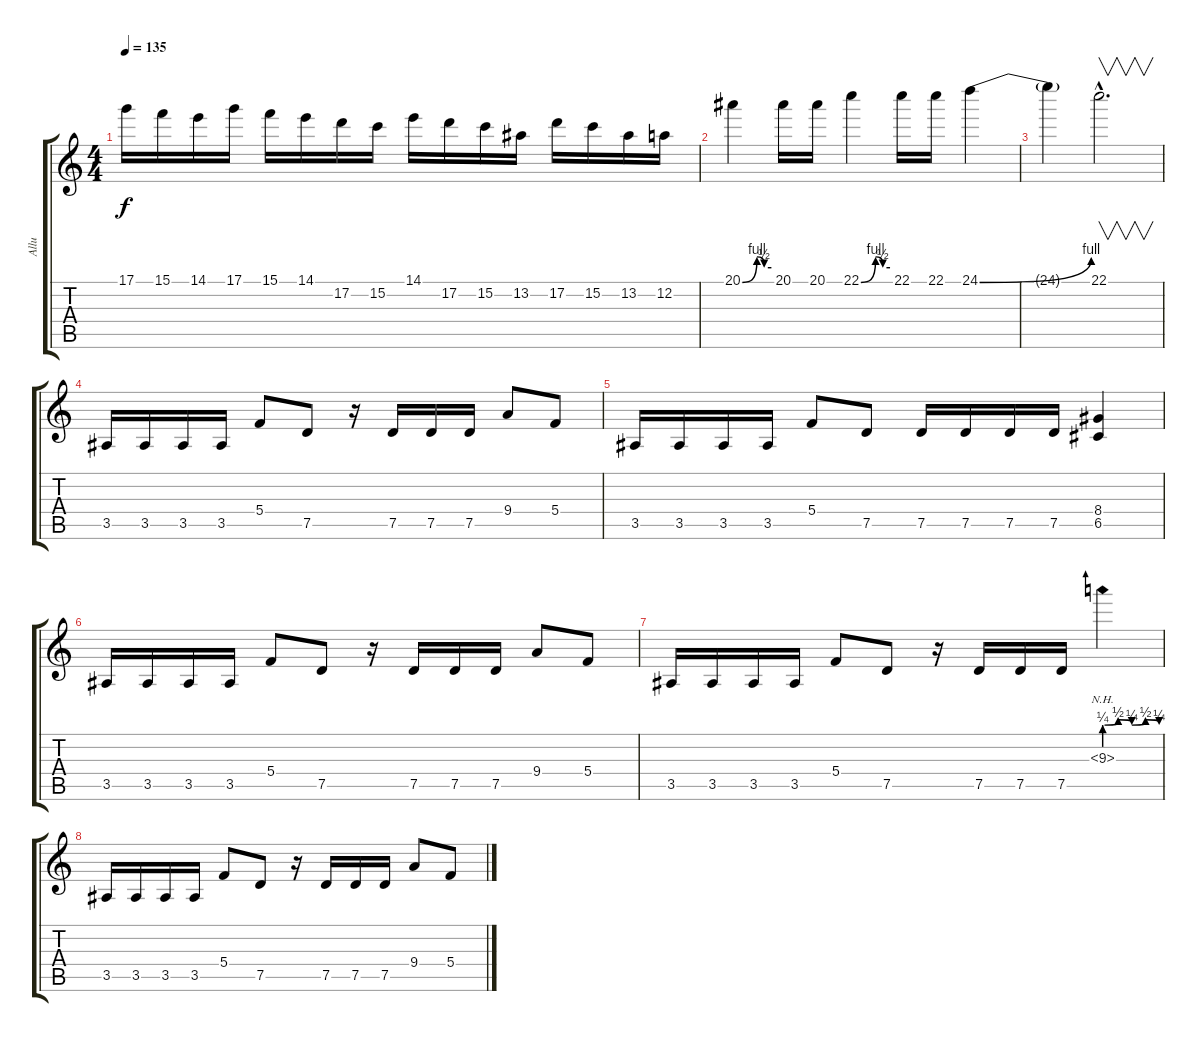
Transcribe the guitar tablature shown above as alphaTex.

\track ("Allu" "Allu") {instrument distortionguitar}
\staff {score tabs}
\tuning (D4 A3 F3 C3 G2 D2) {hide}
\ts (4 4)
\tempo 135
\clef g2
\ks c
17.1.16{dy f} 15.1.16 14.1.16 17.1.16 15.1.16 14.1.16 17.2.16 15.2.16 14.1.16 17.2.16 15.2.16 13.2.16 17.2.16 15.2.16 13.2.16 12.2.16 |
20.1{be (custom 0 0 30 4 45 2 60 2)}.4 20.1.16 20.1.16 22.1{be (custom 0 0 30 4 45 2 60 2)}.4 22.1.16 22.1.16 24.1{be (bend 0 0 60 4)}.4 |
24.1{t}.4 22.1{hac}.2{v d} |
3.5.16 3.5.16 3.5.16 3.5.16 5.4.8 7.5.8 r.16 7.5.16 7.5.16 7.5.16 9.4.8 5.4.8 |
3.5.16 3.5.16 3.5.16 3.5.16 5.4.8 7.5.8 7.5.16 7.5.16 7.5.16 7.5.16 (8.4 6.5).4 |
3.5.16 3.5.16 3.5.16 3.5.16 5.4.8 7.5.8 r.16 7.5.16 7.5.16 7.5.16 9.4.8 5.4.8 |
3.5.16 3.5.16 3.5.16 3.5.16 5.4.8 7.5.8 r.16 7.5.16 7.5.16 7.5.16 9.3{be (custom 0 1 15 2 30 1 45 2 60 1) nh}.4 |
3.5.16 3.5.16 3.5.16 3.5.16 5.4.8 7.5.8 r.16 7.5.16 7.5.16 7.5.16 9.4.8 5.4.8
